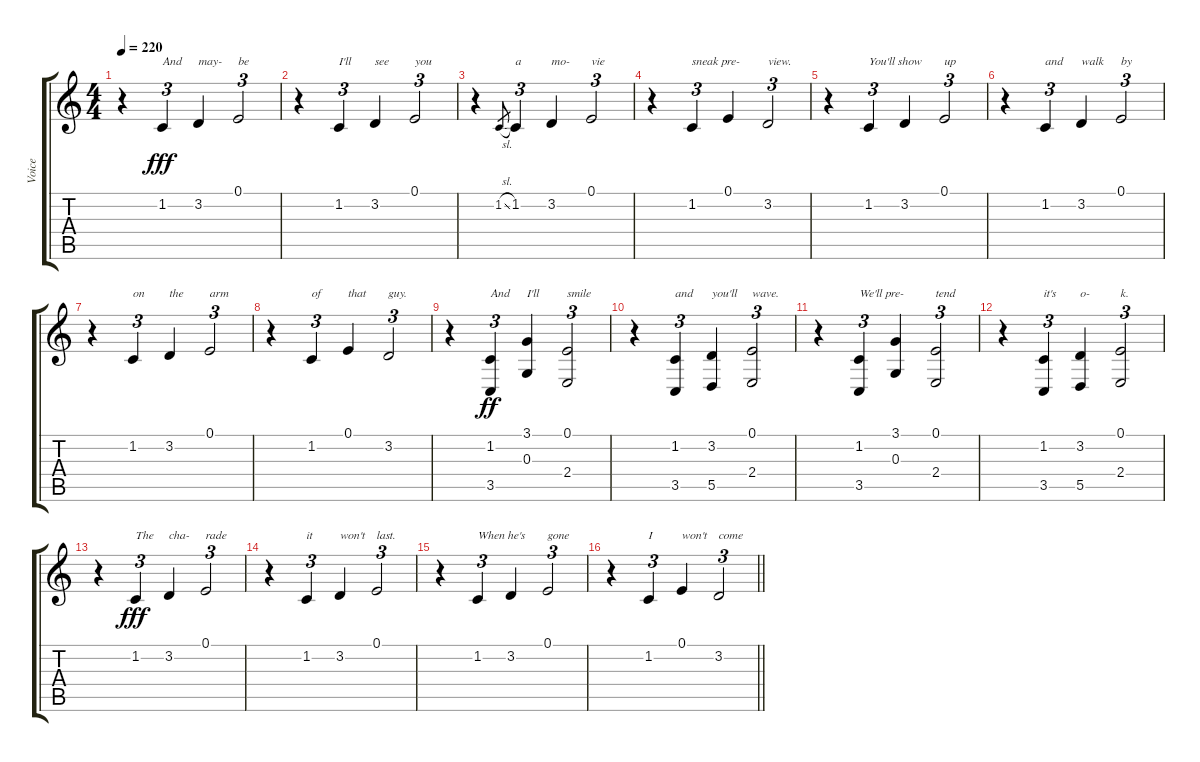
\track ("Voice" "Voice") {instrument accordion}
\staff {score tabs}
\tuning (E4 B3 G3 D3 A2 E2) {hide}
\ts (4 4)
\tempo 220
\clef g2
\ks c
r.4{dy fff} 1.2.4{tu (3 2) txt "And"} 3.2.4{txt "may-"} 0.1.2{tu (3 2) txt "be"} |
r.4 1.2.4{tu (3 2) txt "I'll"} 3.2.4{txt "see"} 0.1.2{tu (3 2) txt "you"} |
r.4 1.2{sl}.8{gr} 1.2.4{tu (3 2) txt "a"} 3.2.4{txt "mo-"} 0.1.2{tu (3 2) txt "vie"} |
r.4 1.2.4{tu (3 2) txt "sneak pre-"} 0.1.4 3.2.2{tu (3 2) txt "view."} |
r.4 1.2.4{tu (3 2) txt "You'll show"} 3.2.4 0.1.2{tu (3 2) txt "up"} |
r.4 1.2.4{tu (3 2) txt "and"} 3.2.4{txt "walk"} 0.1.2{tu (3 2) txt "by"} |
r.4 1.2.4{tu (3 2) txt "on"} 3.2.4{txt "the"} 0.1.2{tu (3 2) txt "arm"} |
r.4 1.2.4{tu (3 2) txt "of"} 0.1.4{txt "that"} 3.2.2{tu (3 2) txt "guy."} |
r.4 (1.2 3.5).4{tu (3 2) txt "And" dy ff} (3.1 0.3).4{txt "I'll"} (0.1 2.4).2{tu (3 2) txt "smile"} |
r.4 (1.2 3.5).4{tu (3 2) txt "and"} (3.2 5.5).4{txt "you'll"} (0.1 2.4).2{tu (3 2) txt "wave."} |
r.4 (1.2 3.5).4{tu (3 2) txt "We'll pre-"} (3.1 0.3).4 (0.1 2.4).2{tu (3 2) txt "tend"} |
r.4 (1.2 3.5).4{tu (3 2) txt "it's"} (3.2 5.5).4{txt "o-"} (0.1 2.4).2{tu (3 2) txt "k."} |
r.4 1.2.4{tu (3 2) txt "The" dy fff} 3.2.4{txt "cha-"} 0.1.2{tu (3 2) txt "rade"} |
r.4 1.2.4{tu (3 2) txt "it"} 3.2.4{txt "won't"} 0.1.2{tu (3 2) txt "last."} |
r.4 1.2.4{tu (3 2) txt "When he's"} 3.2.4 0.1.2{tu (3 2) txt "gone"} |
\barLineRight lightlight
r.4 1.2.4{tu (3 2) txt "I"} 0.1.4{txt "won't"} 3.2.2{tu (3 2) txt "come"}
